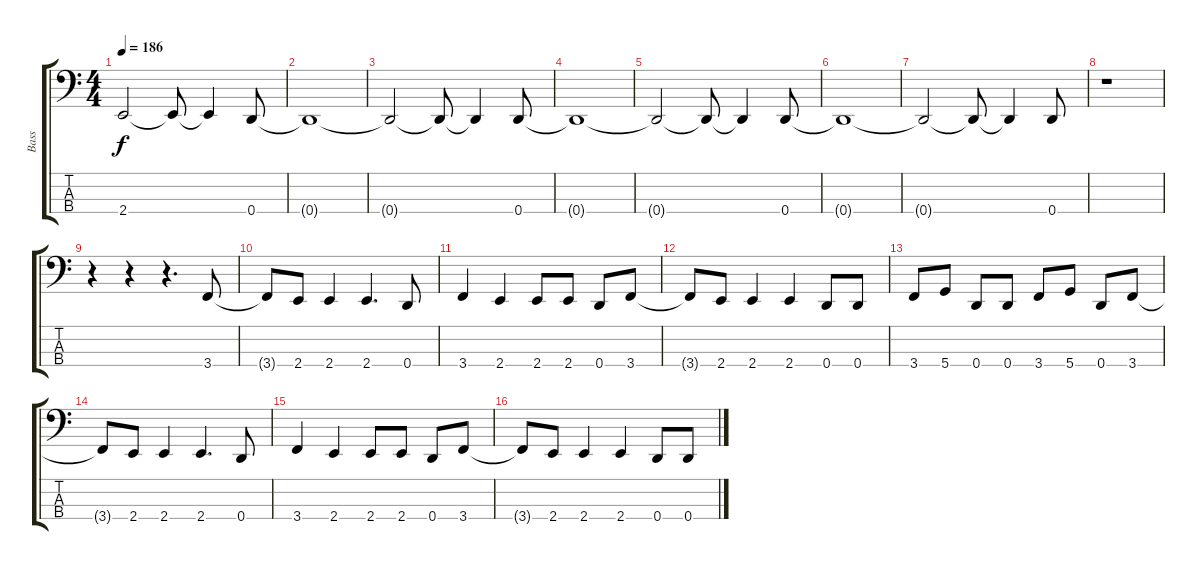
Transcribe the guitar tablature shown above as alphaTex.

\track ("Bass" "Bass") {instrument electricbasspick}
\staff {score tabs}
\tuning (F2 C2 G1 D1) {hide}
\ts (4 4)
\tempo 186
\clef f4
\ks c
2.4{t}.2{dy f} 2.4{t}.8 2.4{t}.4 0.4.8 |
0.4{t}.1 |
0.4{t}.2 0.4{t}.8 0.4{t}.4 0.4.8 |
0.4{t}.1 |
0.4{t}.2 0.4{t}.8 0.4{t}.4 0.4.8 |
0.4{t}.1 |
0.4{t}.2 0.4{t}.8 0.4{t}.4 0.4.8 |
r.1 |
r.4 r.4 r.4{d} 3.4.8 |
3.4{t}.8 2.4.8 2.4.4 2.4.4{d} 0.4.8 |
3.4.4 2.4.4 2.4.8 2.4.8 0.4.8 3.4.8 |
3.4{t}.8 2.4.8 2.4.4 2.4.4 0.4.8 0.4.8 |
3.4.8 5.4.8 0.4.8 0.4.8 3.4.8 5.4.8 0.4.8 3.4.8 |
3.4{t}.8 2.4.8 2.4.4 2.4.4{d} 0.4.8 |
3.4.4 2.4.4 2.4.8 2.4.8 0.4.8 3.4.8 |
3.4{t}.8 2.4.8 2.4.4 2.4.4 0.4.8 0.4.8
